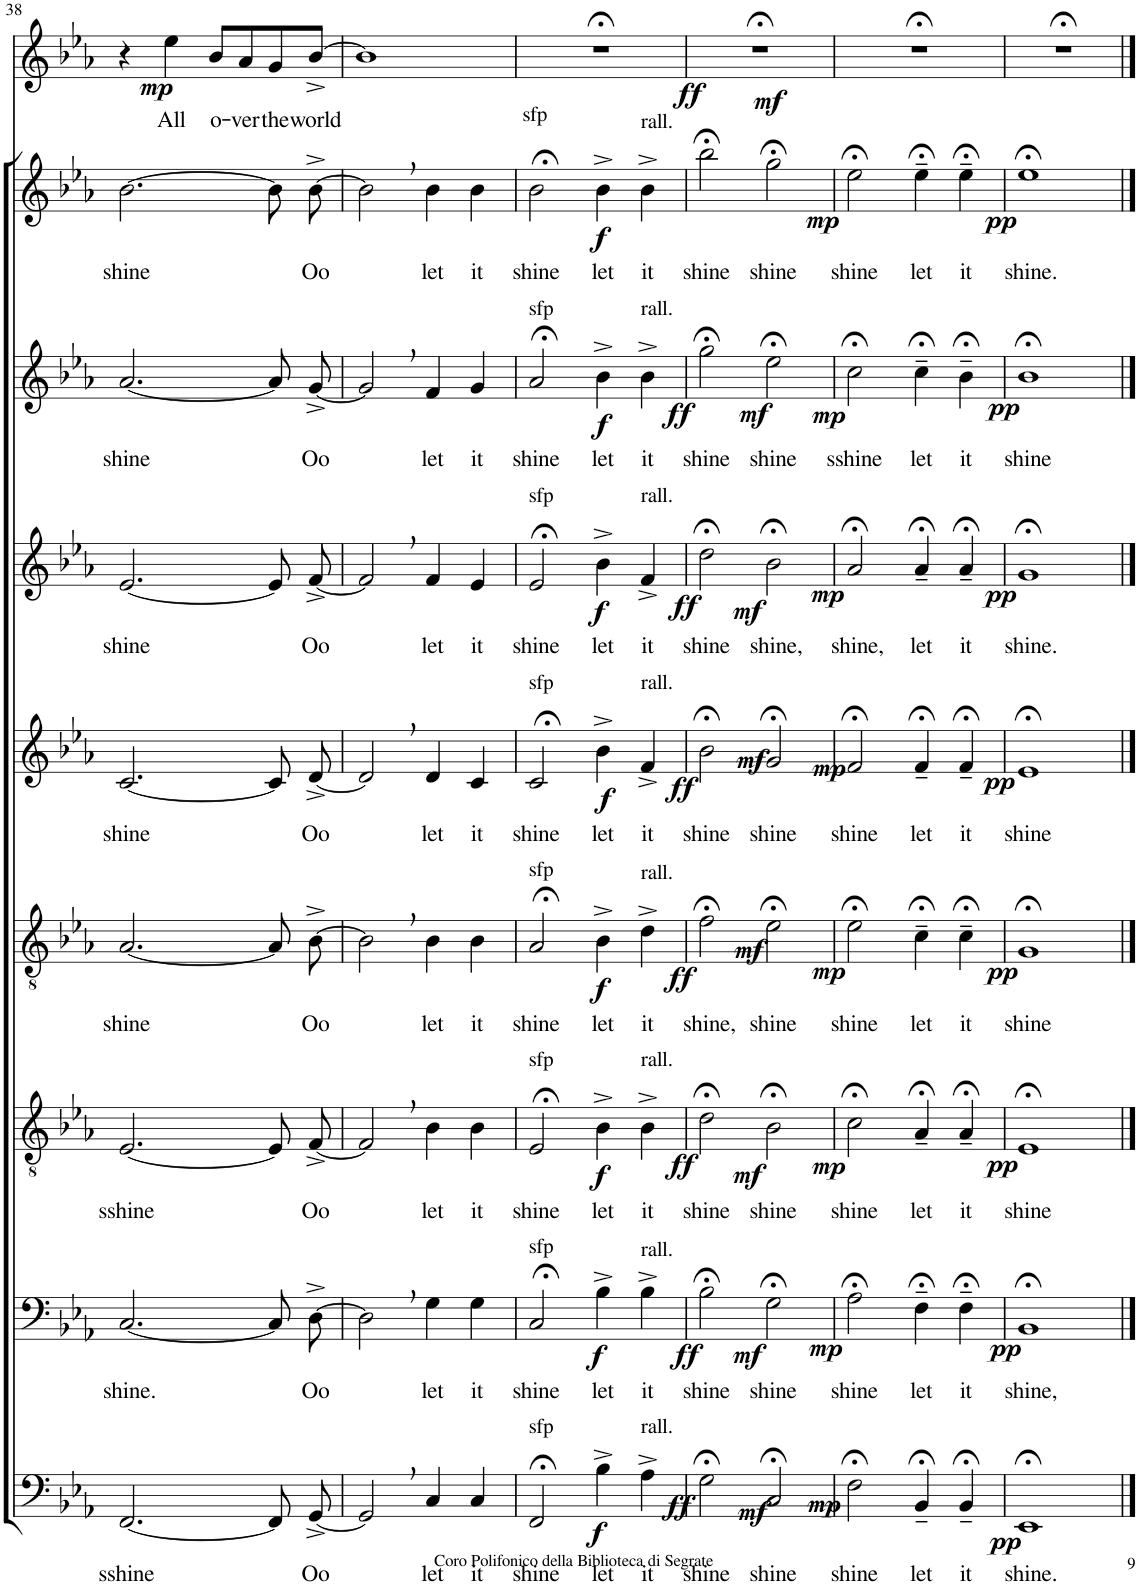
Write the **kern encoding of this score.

**kern	**text	**dynam	**kern	**text	**dynam	**kern	**text	**dynam	**kern	**text	**dynam	**kern	**text	**dynam	**kern	**text	**dynam	**kern	**text	**dynam	**kern	**text	**dynam	**kern	**text	**dynam
*part9	*part9	*part9	*part8	*part8	*part8	*part7	*part7	*part7	*part6	*part6	*part6	*part5	*part5	*part5	*part4	*part4	*part4	*part3	*part3	*part3	*part2	*part2	*part2	*part1	*part1	*part1
*staff9	*staff9	*staff9	*staff8	*staff8	*staff8	*staff7	*staff7	*staff7	*staff6	*staff6	*staff6	*staff5	*staff5	*staff5	*staff4	*staff4	*staff4	*staff3	*staff3	*staff3	*staff2	*staff2	*staff2	*staff1	*staff1	*staff1
*I"Bassi II	*	*	*I"Bassi I	*	*	*I"Tenori II	*	*	*I"Tenori I	*	*	*I"Contralti iI	*	*	*I"Contralti I	*	*	*I"Soprani II	*	*	*I"Soprani I	*	*	*I"Solista	*	*
!!LO:PB:g=z
*clefF4	*	*	*clefF4	*	*	*clefGv2	*	*	*clefGv2	*	*	*clefG2	*	*	*clefG2	*	*	*clefG2	*	*	*clefG2	*	*	*clefG2	*	*
*	*	*	*	*	*	*	*	*	*	*	*	*	*	*	*	*	*	*Trd1c2	*	*	*Trd1c2	*	*	*Trd1c2	*	*
*k[b-e-a-]	*	*	*k[b-e-a-]	*	*	*k[b-e-a-]	*	*	*k[b-e-a-]	*	*	*k[b-e-a-]	*	*	*k[b-e-a-]	*	*	*k[b-e-a-]	*	*	*k[b-e-a-]	*	*	*k[b-e-a-]	*	*
*E-:	*	*	*E-:	*	*	*E-:	*	*	*E-:	*	*	*E-:	*	*	*E-:	*	*	*E-:	*	*	*E-:	*	*	*E-:	*	*
*M4/4	*	*	*M4/4	*	*	*M4/4	*	*	*M4/4	*	*	*M4/4	*	*	*M4/4	*	*	*M4/4	*	*	*M4/4	*	*	*M4/4	*	*
=38	=38	=38	=38	=38	=38	=38	=38	=38	=38	=38	=38	=38	=38	=38	=38	=38	=38	=38	=38	=38	=38	=38	=38	=38	=38	=38
!	!LO:LY:b	!	!	!LO:LY:b	!	!	!LO:LY:b	!	!	!LO:LY:b	!	!	!LO:LY:b	!	!	!LO:LY:b	!	!	!LO:LY:b	!	!	!LO:LY:b	!	!	!	!
[2.FF/	sshine	.	[2.C/	shine.	.	[2.E-/	sshine	.	[2.A-/	shine	.	[2.c/	shine	.	[2.e-/	shine	.	[2.a-/	shine	.	[2.b-\	shine	.	4r	.	.
!	!	!	!	!	!	!	!	!	!	!	!	!	!	!	!	!	!	!	!	!	!	!	!	!	!LO:LY:b	!LO:DY:b
.	.	.	.	.	.	.	.	.	.	.	.	.	.	.	.	.	.	.	.	.	.	.	.	4ee-\	-All	mp
!	!	!	!	!	!	!	!	!	!	!	!	!	!	!	!	!	!	!	!	!	!	!	!	!	!LO:LY:b	!
.	.	.	.	.	.	.	.	.	.	.	.	.	.	.	.	.	.	.	.	.	.	.	.	8b-/L	o-	.
!	!	!	!	!	!	!	!	!	!	!	!	!	!	!	!	!	!	!	!	!	!	!	!	!	!LO:LY:b	!
.	.	.	.	.	.	.	.	.	.	.	.	.	.	.	.	.	.	.	.	.	.	.	.	8a-/	-ver	.
!	!	!	!	!	!	!	!	!	!	!	!	!	!	!	!	!	!	!	!	!	!	!	!	!	!LO:LY:b	!
8FF/L]	.	.	8C/L]	.	.	8E-/L]	.	.	8A-/L]	.	.	8c/L]	.	.	8e-/L]	.	.	8a-/L]	.	.	8b-\L]	.	.	8g/	the	.
!	!LO:LY:b	!	!	!LO:LY:b	!	!	!LO:LY:b	!	!	!LO:LY:b	!	!	!LO:LY:b	!	!	!LO:LY:b	!	!	!LO:LY:b	!	!	!LO:LY:b	!	!	!LO:LY:b	!
[8GG^/J	Oo	.	[8D^/J	Oo	.	[8F^/J	Oo	.	[8B-^/J	Oo	.	[8d^/J	Oo	.	[8f^/J	Oo	.	[8g^/J	Oo	.	[8b-^\J	Oo	.	[8b-^/J	world	.
=39	=39	=39	=39	=39	=39	=39	=39	=39	=39	=39	=39	=39	=39	=39	=39	=39	=39	=39	=39	=39	=39	=39	=39	=39	=39	=39
2GG,/]	.	.	2D,\]	.	.	2F,/]	.	.	2B-,\]	.	.	2d,/]	.	.	2f,/]	.	.	2g,/]	.	.	2b-,\]	.	.	1b-]	.	.
!	!LO:LY:b	!	!	!LO:LY:b	!	!	!LO:LY:b	!	!	!LO:LY:b	!	!	!LO:LY:b	!	!	!LO:LY:b	!	!	!LO:LY:b	!	!	!LO:LY:b	!	!	!	!
4C/	let	.	4G\	let	.	4B-\	let	.	4B-\	let	.	4d/	let	.	4f/	let	.	4f/	let	.	4b-\	let	.	.	.	.
!	!LO:LY:b	!	!	!LO:LY:b	!	!	!LO:LY:b	!	!	!LO:LY:b	!	!	!LO:LY:b	!	!	!LO:LY:b	!	!	!LO:LY:b	!	!	!LO:LY:b	!	!	!	!
4C/	it	.	4G\	it	.	4B-\	it	.	4B-\	it	.	4c/	it	.	4e-/	it	.	4g/	it	.	4b-\	it	.	.	.	.
=40	=40	=40	=40	=40	=40	=40	=40	=40	=40	=40	=40	=40	=40	=40	=40	=40	=40	=40	=40	=40	=40	=40	=40	=40	=40	=40
!	!	!	!	!	!	!	!	!	!	!	!	!	!	!	!	!	!	!	!	!	!LO:TX:a:t=sfp	!	!	!	!	!
!	!	!	!	!	!	!	!	!	!	!	!	!	!	!	!	!	!	!LO:TX:a:t=sfp	!	!	!	!	!	!	!	!
!	!	!	!	!	!	!	!	!	!	!	!	!	!	!	!LO:TX:a:t=sfp	!	!	!	!	!	!	!	!	!	!	!
!	!	!	!	!	!	!	!	!	!	!	!	!LO:TX:a:t=sfp	!	!	!	!	!	!	!	!	!	!	!	!	!	!
!	!	!	!	!	!	!	!	!	!LO:TX:a:t=sfp	!	!	!	!	!	!	!	!	!	!	!	!	!	!	!	!	!
!	!	!	!	!	!	!LO:TX:a:t=sfp	!	!	!	!	!	!	!	!	!	!	!	!	!	!	!	!	!	!	!	!
!	!	!	!LO:TX:a:t=sfp	!	!	!	!	!	!	!	!	!	!	!	!	!	!	!	!	!	!	!	!	!	!	!
!LO:TX:a:t=sfp	!	!	!	!	!	!	!	!	!	!	!	!	!	!	!	!	!	!	!	!	!	!	!	!	!	!
!	!LO:LY:b	!	!	!LO:LY:b	!	!	!LO:LY:b	!	!	!LO:LY:b	!	!	!LO:LY:b	!	!	!LO:LY:b	!	!	!LO:LY:b	!	!	!LO:LY:b	!	!	!	!
2FF;</	shine	.	2C;</	shine	.	2E-;</	shine	.	2A-;</	shine	.	2c;</	shine	.	2e-;</	shine	.	2a-;</	shine	.	2b-;<\	shine	.	1r;<	.	.
!	!LO:LY:b	!LO:DY:b	!	!LO:LY:b	!LO:DY:b	!	!LO:LY:b	!LO:DY:b	!	!LO:LY:b	!LO:DY:b	!	!LO:LY:b	!LO:DY:b	!	!LO:LY:b	!LO:DY:b	!	!LO:LY:b	!LO:DY:b	!	!LO:LY:b	!LO:DY:b	!	!	!
4B-^\	let	f	4B-^\	let	f	4B-^\	let	f	4B-^\	let	f	4b-^\	let	f	4b-^\	let	f	4b-^\	let	f	4b-^\	let	f	.	.	.
!	!	!	!	!	!	!	!	!	!	!	!	!	!	!	!	!	!	!	!	!	!LO:TX:a:t=rall.	!	!	!	!	!
!	!	!	!	!	!	!	!	!	!	!	!	!	!	!	!	!	!	!LO:TX:a:t=rall.	!	!	!	!	!	!	!	!
!	!	!	!	!	!	!	!	!	!	!	!	!	!	!	!LO:TX:a:t=rall.	!	!	!	!	!	!	!	!	!	!	!
!	!	!	!	!	!	!	!	!	!	!	!	!LO:TX:a:t=rall.	!	!	!	!	!	!	!	!	!	!	!	!	!	!
!	!	!	!	!	!	!	!	!	!LO:TX:a:t=rall.	!	!	!	!	!	!	!	!	!	!	!	!	!	!	!	!	!
!	!	!	!	!	!	!LO:TX:a:t=rall.	!	!	!	!	!	!	!	!	!	!	!	!	!	!	!	!	!	!	!	!
!	!	!	!LO:TX:a:t=rall.	!	!	!	!	!	!	!	!	!	!	!	!	!	!	!	!	!	!	!	!	!	!	!
!LO:TX:a:t=rall.	!	!	!	!	!	!	!	!	!	!	!	!	!	!	!	!	!	!	!	!	!	!	!	!	!	!
!	!LO:LY:b	!	!	!LO:LY:b	!	!	!LO:LY:b	!	!	!LO:LY:b	!	!	!LO:LY:b	!	!	!LO:LY:b	!	!	!LO:LY:b	!	!	!LO:LY:b	!	!	!	!
4A-^\	it	.	4B-^\	it	.	4B-^\	it	.	4d^\	it	.	4f^/	it	.	4f^/	it	.	4b-^\	it	.	4b-^\	it	.	.	.	.
=41	=41	=41	=41	=41	=41	=41	=41	=41	=41	=41	=41	=41	=41	=41	=41	=41	=41	=41	=41	=41	=41	=41	=41	=41	=41	=41
!	!LO:LY:b	!LO:DY:b	!	!LO:LY:b	!LO:DY:b	!	!LO:LY:b	!LO:DY:b	!	!LO:LY:b	!LO:DY:b	!	!LO:LY:b	!LO:DY:b	!	!LO:LY:b	!LO:DY:b	!	!LO:LY:b	!LO:DY:b	!	!LO:LY:b	!	!	!	!LO:DY:b
!	!	!	!	!	!	!	!	!	!	!	!	!	!	!	!	!	!	!	!	!	!	!	!	!	!	!LO:DY:n=1:b
2G;<\	shine	ff	2B-;<\	shine	ff	2d;<\	shine	ff	2f;<\	shine,	ff	2b-;<\	shine	ff	2dd;<\	shine	ff	2gg;<\	shine	ff	2bb-;<\	shine	.	1r;<	.	ff mf
!	!LO:LY:b	!LO:DY:b	!	!LO:LY:b	!LO:DY:b	!	!LO:LY:b	!LO:DY:b	!	!LO:LY:b	!LO:DY:b	!	!LO:LY:b	!LO:DY:b	!	!LO:LY:b	!LO:DY:b	!	!LO:LY:b	!LO:DY:b	!	!LO:LY:b	!	!	!	!
2C;</	shine	mf	2G;<\	shine	mf	2B-;<\	shine	mf	2e-;<\	shine	mf	2g;</	shine	mf	2b-;<\	shine,	mf	2ee-;<\	shine	mf	2gg;<\	shine	.	.	.	.
=42	=42	=42	=42	=42	=42	=42	=42	=42	=42	=42	=42	=42	=42	=42	=42	=42	=42	=42	=42	=42	=42	=42	=42	=42	=42	=42
!	!LO:LY:b	!LO:DY:b	!	!LO:LY:b	!LO:DY:b	!	!LO:LY:b	!LO:DY:b	!	!LO:LY:b	!LO:DY:b	!	!LO:LY:b	!LO:DY:b	!	!LO:LY:b	!LO:DY:b	!	!LO:LY:b	!LO:DY:b	!	!LO:LY:b	!LO:DY:b	!	!	!
2F;<\	shine	mp	2A-;<\	shine	mp	2c;<\	shine	mp	2e-;<\	shine	mp	2f;</	shine	mp	2a-;</	shine,	mp	2cc;<\	sshine	mp	2ee-;<\	shine	mp	1r;<	.	.
!	!LO:LY:b	!	!	!LO:LY:b	!	!	!LO:LY:b	!	!	!LO:LY:b	!	!	!LO:LY:b	!	!	!LO:LY:b	!	!	!LO:LY:b	!	!	!LO:LY:b	!	!	!	!
4BB-;<~/	let	.	4F;<~\	let	.	4A-;<~/	let	.	4c;<~\	let	.	4f;<~/	let	.	4a-;<~/	let	.	4cc;<~\	let	.	4ee-;<~\	let	.	.	.	.
!	!LO:LY:b	!	!	!LO:LY:b	!	!	!LO:LY:b	!	!	!LO:LY:b	!	!	!LO:LY:b	!	!	!LO:LY:b	!	!	!LO:LY:b	!	!	!LO:LY:b	!	!	!	!
4BB-;<~/	it	.	4F;<~\	it	.	4A-;<~/	it	.	4c;<~\	it	.	4f;<~/	it	.	4a-;<~/	it	.	4b-;<~\	it	.	4ee-;<~\	it	.	.	.	.
=43	=43	=43	=43	=43	=43	=43	=43	=43	=43	=43	=43	=43	=43	=43	=43	=43	=43	=43	=43	=43	=43	=43	=43	=43	=43	=43
!	!LO:LY:b	!LO:DY:b	!	!LO:LY:b	!LO:DY:b	!	!LO:LY:b	!LO:DY:b	!	!LO:LY:b	!LO:DY:b	!	!LO:LY:b	!LO:DY:b	!	!LO:LY:b	!LO:DY:b	!	!LO:LY:b	!LO:DY:b	!	!LO:LY:b	!LO:DY:b	!	!	!
1EE-;<	shine.	pp	1BB-;<	shine,	pp	1E-;<	shine	pp	1G;<	shine	pp	1e-;<	shine	pp	1g;<	shine.	pp	1b-;<	shine	pp	1ee-;<	shine.	pp	1r;<	.	.
==	==	==	==	==	==	==	==	==	==	==	==	==	==	==	==	==	==	==	==	==	==	==	==	==	==	==
*-	*-	*-	*-	*-	*-	*-	*-	*-	*-	*-	*-	*-	*-	*-	*-	*-	*-	*-	*-	*-	*-	*-	*-	*-	*-	*-
